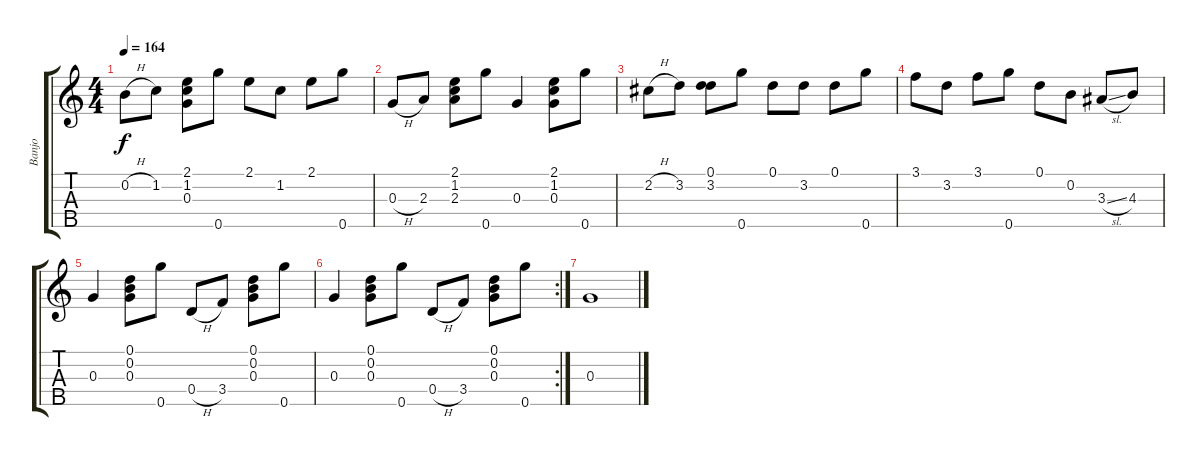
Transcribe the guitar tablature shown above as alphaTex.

\track ("Banjo" "Banjo") {instrument banjo}
\staff {score tabs}
\tuning (D4 B3 G3 D3 G4) {hide}
\displaytranspose 12
\ts (4 4)
\tempo 164
\clef g2
\ks c
0.2{h}.8{dy f} 1.2.8 (2.1 1.2 0.3).8 0.5.8 2.1.8 1.2.8 2.1.8 0.5.8 |
0.3{h}.8 2.3.8 (2.1 1.2 2.3).8 0.5.8 0.3.4 (2.1 1.2 0.3).8 0.5.8 |
2.2{h}.8 3.2.8 (0.1 3.2).8 0.5.8 0.1.8 3.2.8 0.1.8 0.5.8 |
3.1.8 3.2.8 3.1.8 0.5.8 0.1.8 0.2.8 3.3{sl}.8 4.3.8 |
0.3.4 (0.1 0.2 0.3).8 0.5.8 0.4{h}.8 3.4.8 (0.1 0.2 0.3).8 0.5.8 |
\rc 2
0.3.4 (0.1 0.2 0.3).8 0.5.8 0.4{h}.8 3.4.8 (0.1 0.2 0.3).8 0.5.8 |
0.3.1
